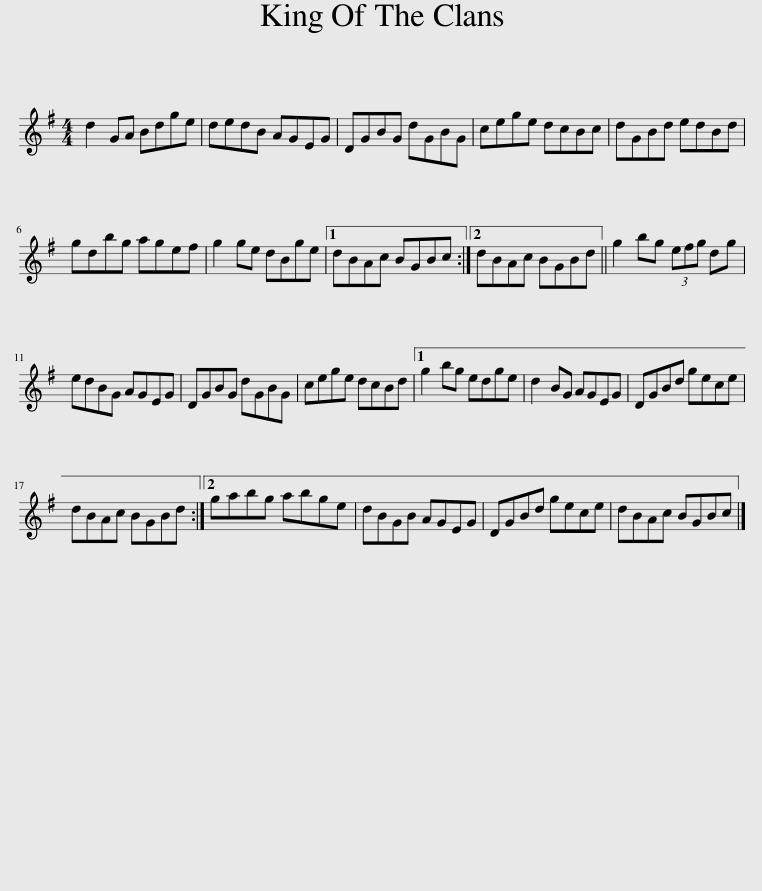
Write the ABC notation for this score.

X:1
L:1/8
M:4/4
I:linebreak $
K:G
V:1 treble
V:1
 d2 GA Bdge | dedB AGEG | DGBG dGBG | cege dcBc | dGBd edBd |$ %5
 gdbg agef | g2 ge dBge |1 dBAc BGBc :|2 dBAc BGBd || g2 bg (3efg dg |$ %10
 edBG AGEG | DGBG dGBG | cege dcBd |1 g2 bg edge | d2 BG AGEG | %15
 DGBd gece |$ dBAc BGBd :|2 gabg abge | dBGB AGEG | DGBd gece | %20
 dBAc BGBc |] %21
